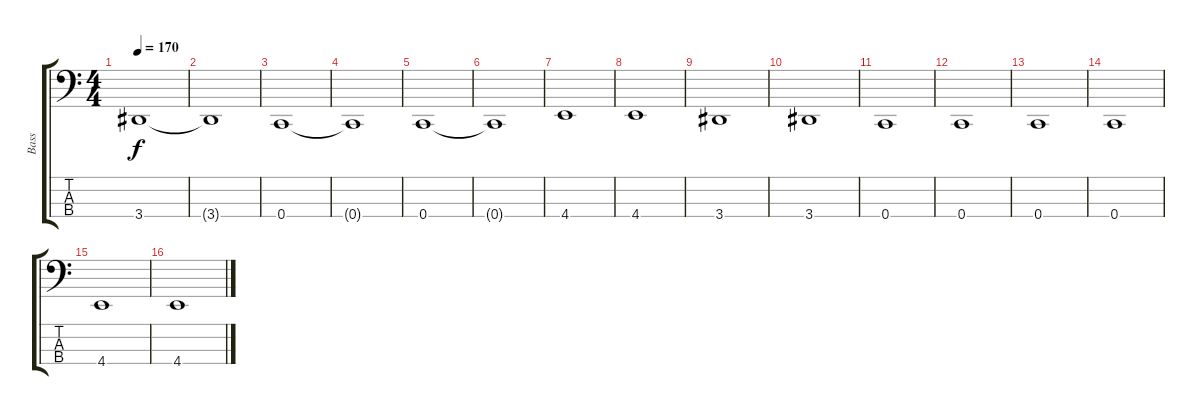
\track ("Bass" "Bass") {instrument electricbasspick}
\staff {score tabs}
\tuning (F2 C2 G1 C1) {hide}
\ts (4 4)
\tempo 170
\clef f4
\ks c
3.4.1{dy f} |
3.4{t}.1 |
0.4.1 |
0.4{t}.1 |
0.4.1 |
0.4{t}.1 |
4.4.1 |
4.4.1 |
3.4.1 |
3.4.1 |
0.4.1 |
0.4.1 |
0.4.1 |
0.4.1 |
4.4.1 |
4.4.1
